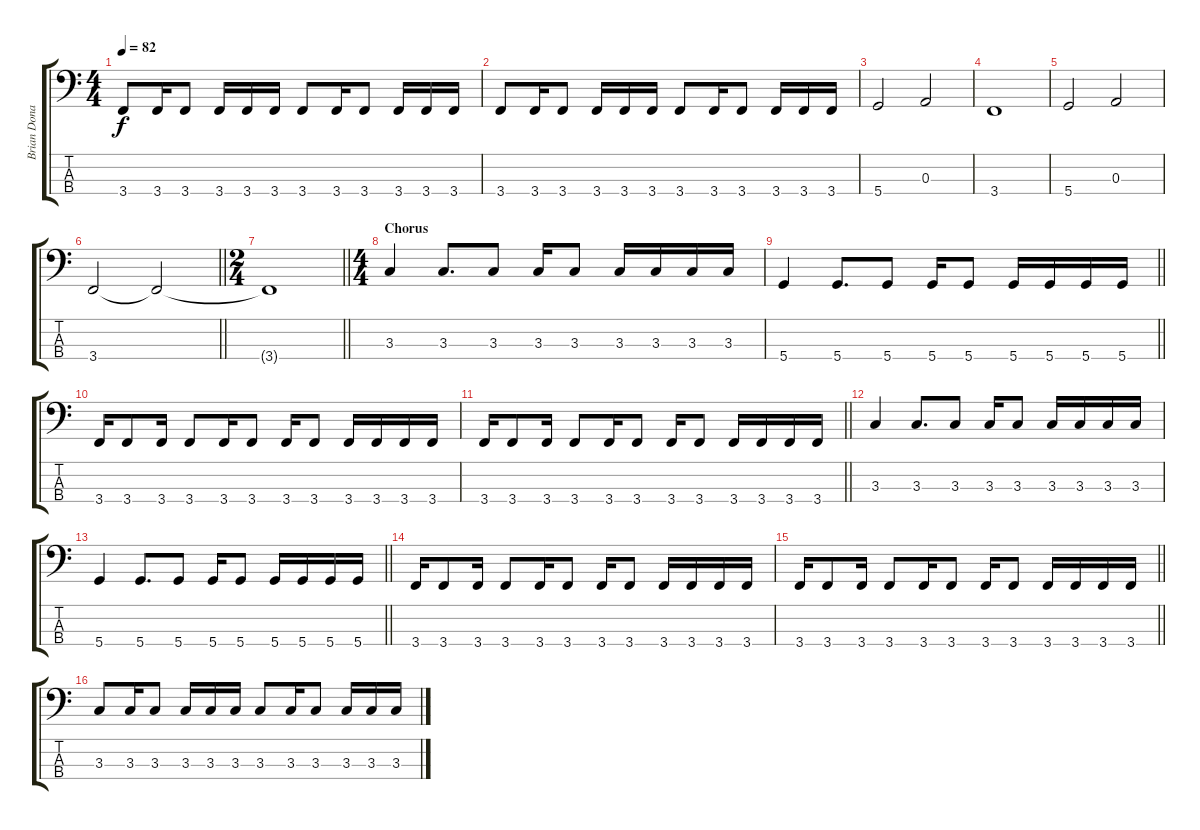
\track ("Brian Donahue (Bass)" "Brian Dona") {instrument electricbassfinger}
\staff {score tabs}
\tuning (G2 D2 A1 D1) {hide}
\ts (4 4)
\tempo 82
\clef f4
\ks c
3.4.8{dy f} 3.4.16 3.4.8 3.4.16 3.4.16 3.4.16 3.4.8 3.4.16 3.4.8 3.4.16 3.4.16 3.4.16 |
3.4.8 3.4.16 3.4.8 3.4.16 3.4.16 3.4.16 3.4.8 3.4.16 3.4.8 3.4.16 3.4.16 3.4.16 |
5.4.2 0.3.2 |
3.4.1 |
5.4.2 0.3.2 |
\barLineRight lightlight
3.4.2 3.4{t}.2 |
\ts (2 4)
\barLineRight lightlight
3.4{t}.1 |
\ts (4 4)
\section ("" "Chorus")
3.3.4 3.3.8{d} 3.3.8 3.3.16 3.3.8 3.3.16 3.3.16 3.3.16 3.3.16 |
\barLineRight lightlight
5.4.4 5.4.8{d} 5.4.8 5.4.16 5.4.8 5.4.16 5.4.16 5.4.16 5.4.16 |
3.4.16 3.4.8 3.4.16 3.4.8 3.4.16 3.4.8 3.4.16 3.4.8 3.4.16 3.4.16 3.4.16 3.4.16 |
\barLineRight lightlight
3.4.16 3.4.8 3.4.16 3.4.8 3.4.16 3.4.8 3.4.16 3.4.8 3.4.16 3.4.16 3.4.16 3.4.16 |
3.3.4 3.3.8{d} 3.3.8 3.3.16 3.3.8 3.3.16 3.3.16 3.3.16 3.3.16 |
\barLineRight lightlight
5.4.4 5.4.8{d} 5.4.8 5.4.16 5.4.8 5.4.16 5.4.16 5.4.16 5.4.16 |
3.4.16 3.4.8 3.4.16 3.4.8 3.4.16 3.4.8 3.4.16 3.4.8 3.4.16 3.4.16 3.4.16 3.4.16 |
\barLineRight lightlight
3.4.16 3.4.8 3.4.16 3.4.8 3.4.16 3.4.8 3.4.16 3.4.8 3.4.16 3.4.16 3.4.16 3.4.16 |
3.3.8 3.3.16 3.3.8 3.3.16 3.3.16 3.3.16 3.3.8 3.3.16 3.3.8 3.3.16 3.3.16 3.3.16
